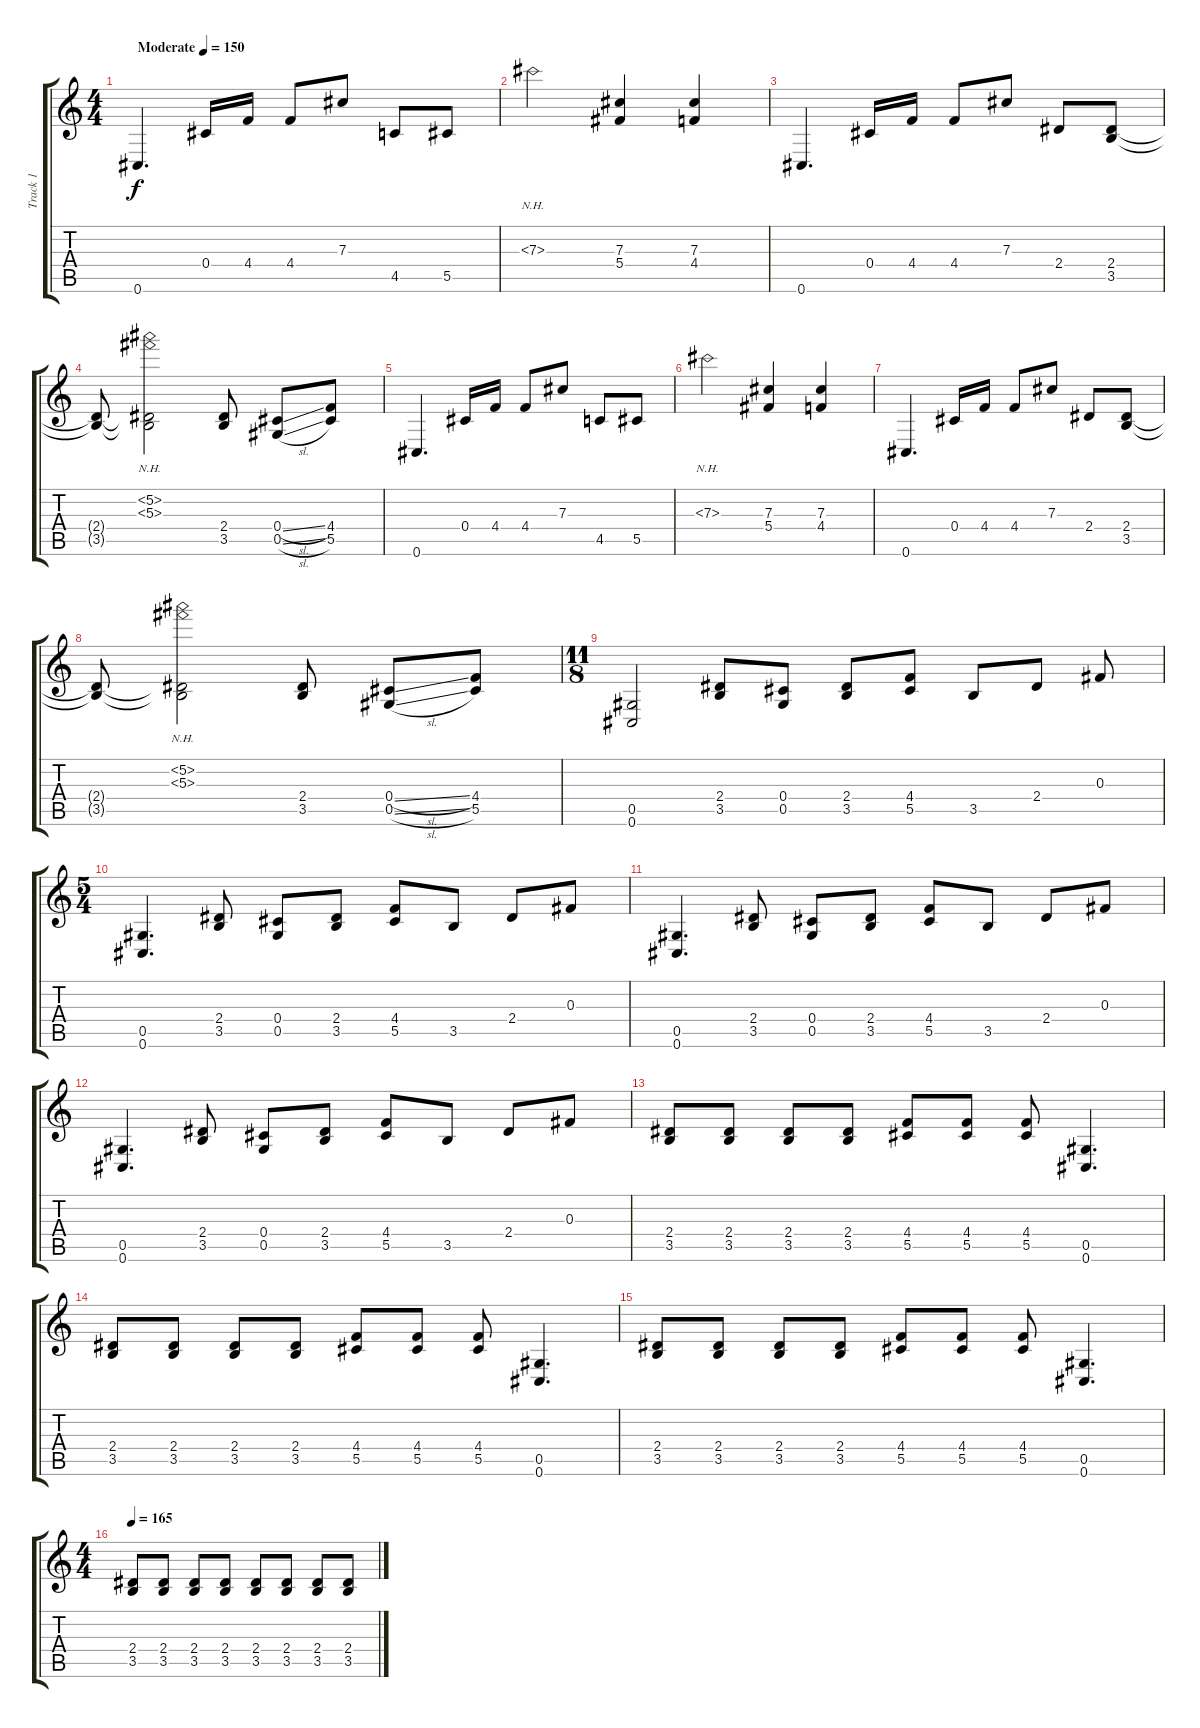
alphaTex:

\track ("Track 1" "Track 1") {instrument overdrivenguitar}
\staff {score tabs}
\tuning (Eb4 Bb3 Gb3 Db3 Ab2 Db2) {hide}
\ts (4 4)
\tempo (150 "Moderate")
\clef g2
\ks c
0.6.4{d dy f volume 16 instrument electricguitarclean} 0.4.16 4.4.16 4.4.8 7.3.8 4.5.8 5.5.8 |
7.3{nh}.2 (7.3 5.4).4 (7.3 4.4).4 |
0.6.4{d} 0.4.16 4.4.16 4.4.8 7.3.8 2.4.8 (2.4 3.5).8 |
(2.4{t} 3.5{t}).8 (5.2{nh} 5.3{nh} 2.4{t} 3.5{t}).2 (2.4 3.5).8 (0.4{sl} 0.5{sl}).8 (4.4 5.5).8 |
0.6.4{d} 0.4.16 4.4.16 4.4.8 7.3.8 4.5.8 5.5.8 |
7.3{nh}.2 (7.3 5.4).4 (7.3 4.4).4 |
0.6.4{d} 0.4.16 4.4.16 4.4.8 7.3.8 2.4.8 (2.4 3.5).8 |
(2.4{t} 3.5{t}).8 (5.2{nh} 5.3{nh} 2.4{t} 3.5{t}).2 (2.4 3.5).8 (0.4{sl} 0.5{sl}).8 (4.4 5.5).8 |
\ts (11 8)
(0.5 0.6).2 (2.4 3.5).8 (0.4 0.5).8 (2.4 3.5).8 (4.4 5.5).8 3.5.8 2.4.8 0.3.8 |
\ts (5 4)
(0.5 0.6).4{d} (2.4 3.5).8 (0.4 0.5).8 (2.4 3.5).8 (4.4 5.5).8 3.5.8 2.4.8 0.3.8 |
(0.5 0.6).4{d} (2.4 3.5).8 (0.4 0.5).8 (2.4 3.5).8 (4.4 5.5).8 3.5.8 2.4.8 0.3.8 |
(0.5 0.6).4{d} (2.4 3.5).8 (0.4 0.5).8 (2.4 3.5).8 (4.4 5.5).8 3.5.8 2.4.8 0.3.8 |
(2.4 3.5).8{volume 13 instrument overdrivenguitar} (2.4 3.5).8 (2.4 3.5).8 (2.4 3.5).8 (4.4 5.5).8 (4.4 5.5).8 (4.4 5.5).8 (0.5 0.6).4{d} |
(2.4 3.5).8 (2.4 3.5).8 (2.4 3.5).8 (2.4 3.5).8 (4.4 5.5).8 (4.4 5.5).8 (4.4 5.5).8 (0.5 0.6).4{d} |
(2.4 3.5).8 (2.4 3.5).8 (2.4 3.5).8 (2.4 3.5).8 (4.4 5.5).8 (4.4 5.5).8 (4.4 5.5).8 (0.5 0.6).4{d} |
\ts (4 4)
\tempo 165
(2.4 3.5).8 (2.4 3.5).8 (2.4 3.5).8 (2.4 3.5).8 (2.4 3.5).8 (2.4 3.5).8 (2.4 3.5).8 (2.4 3.5).8
